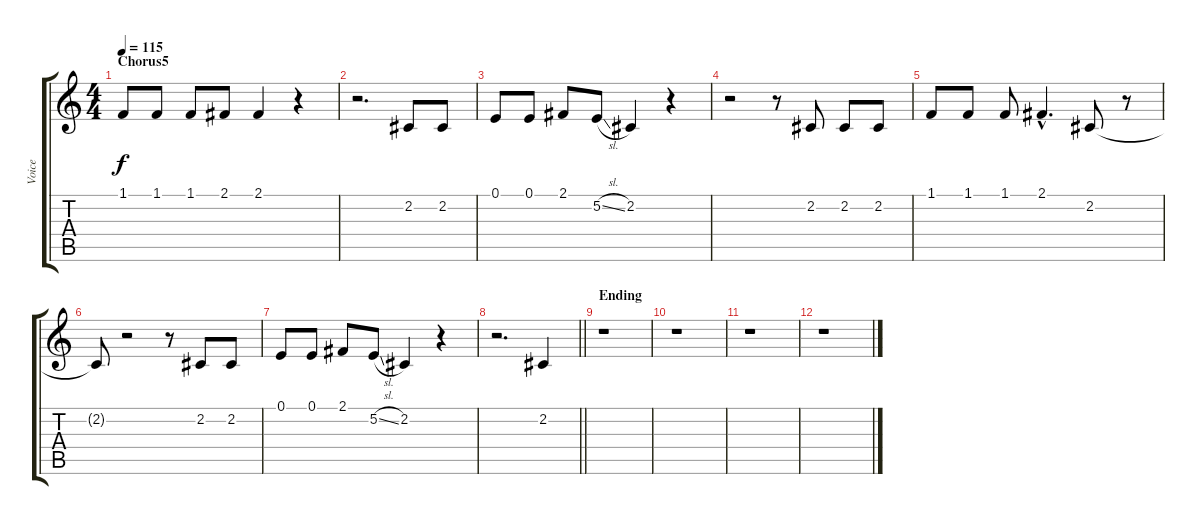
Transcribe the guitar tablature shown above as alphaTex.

\track ("Voice" "Voice") {instrument altosax}
\staff {score tabs}
\tuning (E4 B3 G3 D3 A2 E2) {hide}
\ts (4 4)
\section ("" "Chorus5")
\tempo 115
\clef g2
\ks c
1.1.8{dy f} 1.1.8 1.1.8 2.1.8 2.1.4 r.4 |
r.2{d} 2.2.8 2.2.8 |
0.1.8 0.1.8 2.1.8 5.2{sl}.8 2.2.4 r.4 |
r.2 r.8 2.2.8 2.2.8 2.2.8 |
1.1.8 1.1.8 1.1.8 2.1{hac}.4{d} 2.2.8 r.8 |
2.2{t}.8 r.2 r.8 2.2.8 2.2.8 |
0.1.8 0.1.8 2.1.8 5.2{sl}.8 2.2.4 r.4 |
\barLineRight lightlight
r.2{d} 2.2.4 |
\section ("" "Ending")
r.1 |
r.1 |
r.1 |
r.1
